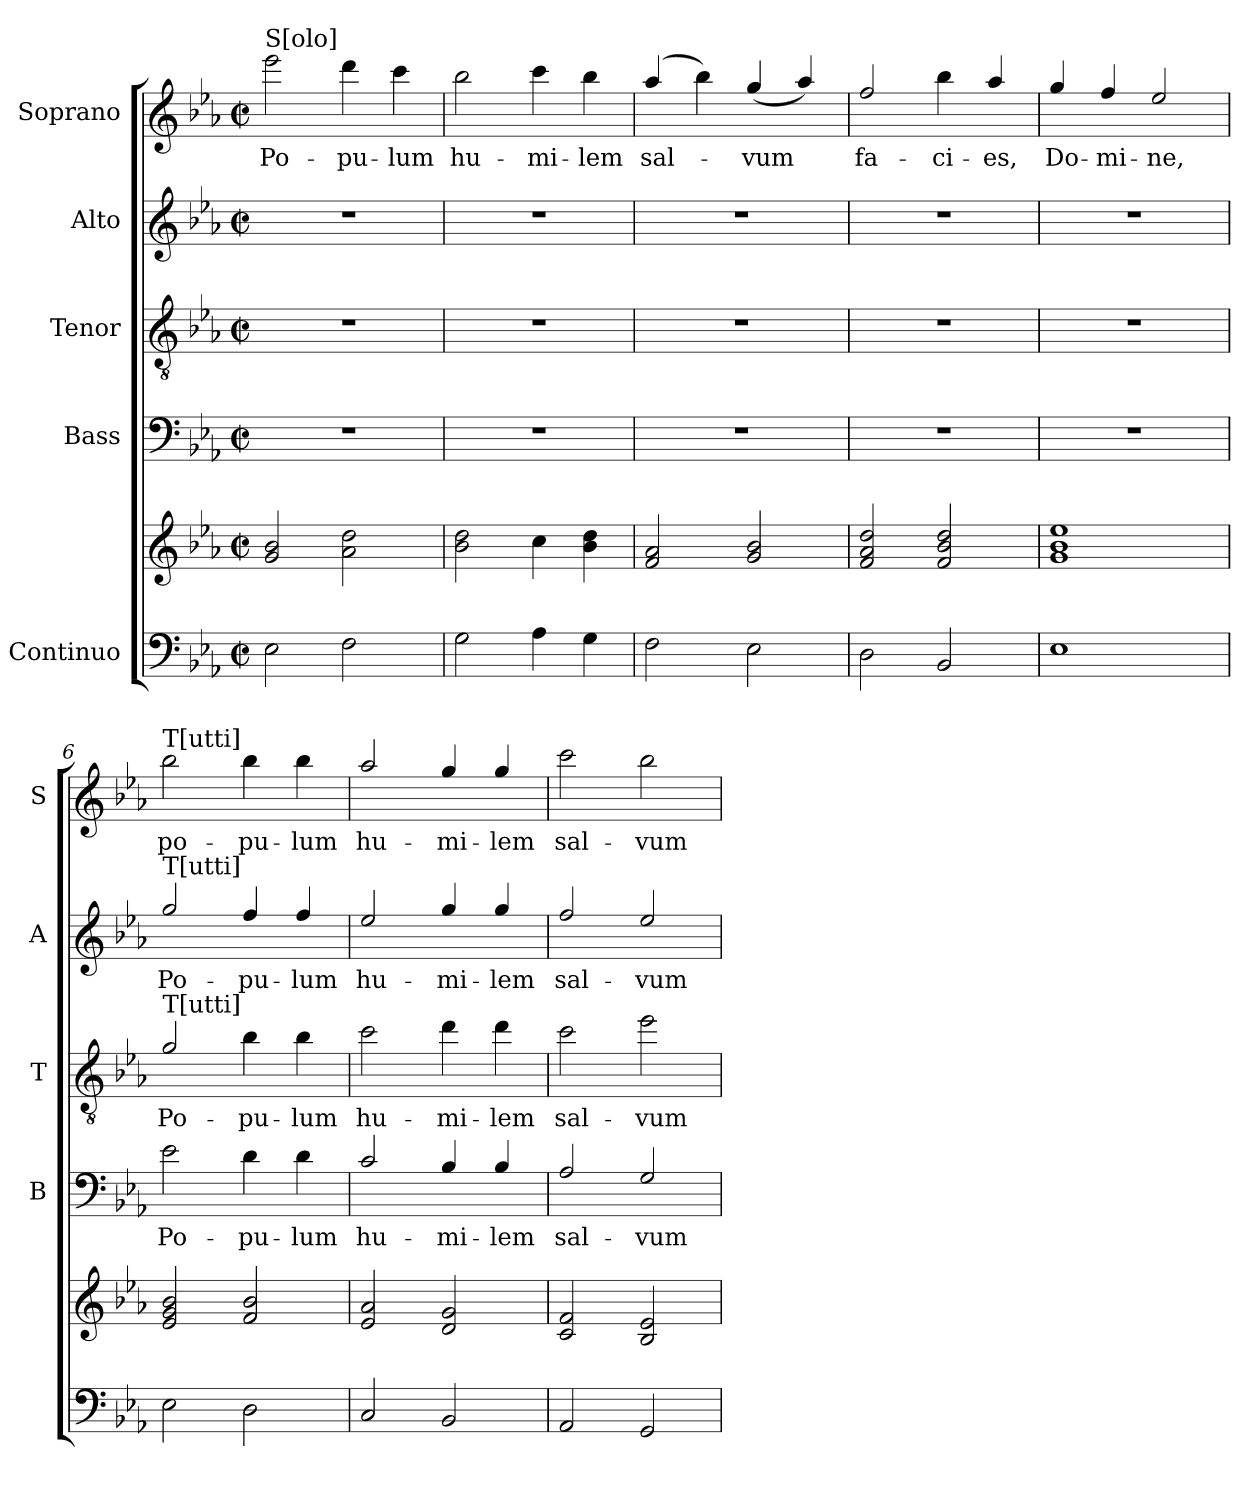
**kern	**kern	**kern	**text	**kern	**text	**kern	**text	**kern	**text
*part5	*part5	*part4	*part4	*part3	*part3	*part2	*part2	*part1	*part1
*staff6	*staff5	*staff4	*staff4	*staff3	*staff3	*staff2	*staff2	*staff1	*staff1
*I"Continuo	*	*I"Bass	*	*I"Tenor	*	*I"Alto	*	*I"Soprano	*
*	*	*I'B	*	*I'T	*	*I'A	*	*I'S	*
*clefF4	*clefG2	*clefF4	*	*clefGv2	*	*clefG2	*	*clefG2	*
*	*	*ITrd7c12	*	*ITrd7c12	*	*ITrd7c12	*	*ITrd7c12	*
*k[b-e-a-]	*k[b-e-a-]	*k[b-e-a-]	*	*k[b-e-a-]	*	*k[b-e-a-]	*	*k[b-e-a-]	*
*E-:	*E-:	*E-:	*	*E-:	*	*E-:	*	*E-:	*
*M2/2	*M2/2	*M2/2	*	*M2/2	*	*M2/2	*	*M2/2	*
*met(c|)	*met(c|)	*met(c|)	*	*met(c|)	*	*met(c|)	*	*met(c|)	*
=1	=1	=1	=1	=1	=1	=1	=1	=1	=1
!	!	!	!	!	!	!	!	!LO:TX:a:t=S[olo]	!
!	!	!	!	!	!	!	!	!	!LO:LY:b
2E-\	2g!/ 2b-!/	1r	.	1r	.	1r	.	2ee-\	Po-
!	!	!	!	!	!	!	!	!	!LO:LY:b
2F\	2a-!\ 2dd!\	.	.	.	.	.	.	4dd\	-pu-
!	!	!	!	!	!	!	!	!	!LO:LY:b
.	.	.	.	.	.	.	.	4cc\	-lum
=2	=2	=2	=2	=2	=2	=2	=2	=2	=2
!	!	!	!	!	!	!	!	!	!LO:LY:b
2G\	2b-!\ 2dd!\	1r	.	1r	.	1r	.	2b-\	hu-
!	!	!	!	!	!	!	!	!	!LO:LY:b
4A-\	4cc!\	.	.	.	.	.	.	4cc\	-mi-
!	!	!	!	!	!	!	!	!	!LO:LY:b
4G\	4b-!\ 4dd!\	.	.	.	.	.	.	4b-\	-lem
=3	=3	=3	=3	=3	=3	=3	=3	=3	=3
!	!	!	!	!	!	!	!	!	!LO:LY:b
2F\	2f!/ 2a-!/	1r	.	1r	.	1r	.	(4a-/	sal-
.	.	.	.	.	.	.	.	4b-\)	.
!	!	!	!	!	!	!	!	!	!LO:LY:b
2E-\	2g!/ 2b-!/	.	.	.	.	.	.	(<4g/	-vum
.	.	.	.	.	.	.	.	4a-/)	.
=4	=4	=4	=4	=4	=4	=4	=4	=4	=4
!	!	!	!	!	!	!	!	!	!LO:LY:b
2D\	2f!/ 2a-!/ 2dd!/	1r	.	1r	.	1r	.	2f/	fa-
!	!	!	!	!	!	!	!	!	!LO:LY:b
2BB-/	2f!/ 2b-!/ 2dd!/	.	.	.	.	.	.	4b-\	-ci-
!	!	!	!	!	!	!	!	!	!LO:LY:b
.	.	.	.	.	.	.	.	4a-/	-es,
=5	=5	=5	=5	=5	=5	=5	=5	=5	=5
!	!	!	!	!	!	!	!	!	!LO:LY:b
1E-	1g! 1b-! 1ee-!	1r	.	1r	.	1r	.	4g/	Do-
!	!	!	!	!	!	!	!	!	!LO:LY:b
.	.	.	.	.	.	.	.	4f/	-mi-
!	!	!	!	!	!	!	!	!	!LO:LY:b
.	.	.	.	.	.	.	.	2e-/	-ne,
=6	=6	=6	=6	=6	=6	=6	=6	=6	=6
!	!	!	!LO:LY:b	!	!	!	!	!	!
!	!	!	!	!	!LO:LY:b	!	!	!	!
!	!	!	!	!	!	!	!LO:LY:b	!	!
!	!	!	!	!	!	!	!	!LO:TX:a:t=T[utti]	!
!	!	!	!	!	!	!LO:TX:a:t=T[utti]	!	!	!
!	!	!	!	!LO:TX:a:t=T[utti]	!	!	!	!	!
!	!	!	!	!	!	!	!	!	!LO:LY:b
2E-\	2e-!/ 2g!/ 2b-!/	2E-\	Po-	2G/	Po-	2g/	Po-	2b-\	po-
!	!	!	!LO:LY:b	!	!	!	!	!	!
!	!	!	!	!	!LO:LY:b	!	!	!	!
!	!	!	!	!	!	!	!LO:LY:b	!	!
!	!	!	!	!	!	!	!	!	!LO:LY:b
2D\	2f!/ 2b-!/	4D\	-pu-	4B-\	-pu-	4f/	-pu-	4b-\	-pu-
!	!	!	!LO:LY:b	!	!	!	!	!	!
!	!	!	!	!	!LO:LY:b	!	!	!	!
!	!	!	!	!	!	!	!LO:LY:b	!	!
!	!	!	!	!	!	!	!	!	!LO:LY:b
.	.	4D\	-lum	4B-\	-lum	4f/	-lum	4b-\	-lum
=7	=7	=7	=7	=7	=7	=7	=7	=7	=7
!	!	!	!LO:LY:b	!	!	!	!	!	!
!	!	!	!	!	!LO:LY:b	!	!	!	!
!	!	!	!	!	!	!	!LO:LY:b	!	!
!	!	!	!	!	!	!	!	!	!LO:LY:b
2C/	2e-!/ 2a-!/	2C/	hu-	2c\	hu-	2e-/	hu-	2a-/	hu-
!	!	!	!LO:LY:b	!	!	!	!	!	!
!	!	!	!	!	!LO:LY:b	!	!	!	!
!	!	!	!	!	!	!	!LO:LY:b	!	!
!	!	!	!	!	!	!	!	!	!LO:LY:b
2BB-/	2d!/ 2g!/	4BB-/	-mi-	4d\	-mi-	4g/	-mi-	4g/	-mi-
!	!	!	!LO:LY:b	!	!	!	!	!	!
!	!	!	!	!	!LO:LY:b	!	!	!	!
!	!	!	!	!	!	!	!LO:LY:b	!	!
!	!	!	!	!	!	!	!	!	!LO:LY:b
.	.	4BB-/	-lem	4d\	-lem	4g/	-lem	4g/	-lem
=8	=8	=8	=8	=8	=8	=8	=8	=8	=8
!	!	!	!LO:LY:b	!	!	!	!	!	!
!	!	!	!	!	!LO:LY:b	!	!	!	!
!	!	!	!	!	!	!	!LO:LY:b	!	!
!	!	!	!	!	!	!	!	!	!LO:LY:b
2AA-/	2c!/ 2f!/	2AA-/	sal-	2c\	sal-	2f/	sal-	2cc\	sal-
!	!	!	!LO:LY:b	!	!	!	!	!	!
!	!	!	!	!	!LO:LY:b	!	!	!	!
!	!	!	!	!	!	!	!LO:LY:b	!	!
!	!	!	!	!	!	!	!	!	!LO:LY:b
2GG/	2B-!/ 2e-!/	2GG/	-vum	2e-\	-vum	2e-/	-vum	2b-\	-vum
=	=	=	=	=	=	=	=	=	=
*-	*-	*-	*-	*-	*-	*-	*-	*-	*-
